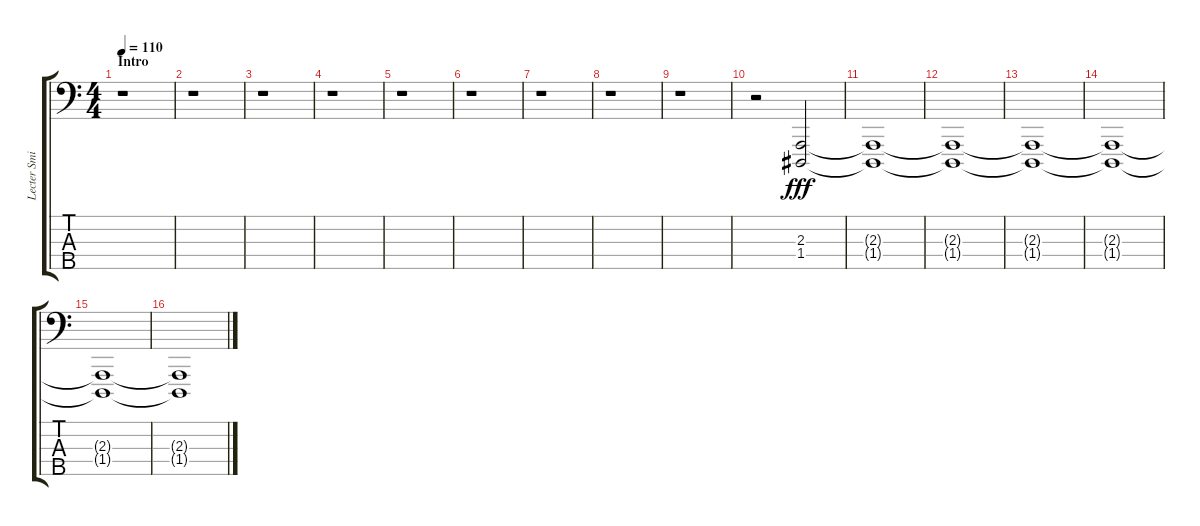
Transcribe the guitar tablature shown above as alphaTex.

\track ("Lecter Smith" "Lecter Smi") {instrument stringensemble1}
\staff {score tabs}
\tuning (F2 C2 G1 D1 A0) {hide}
\ts (4 4)
\section ("" "Intro")
\tempo 110
\clef f4
\ks c
r.1{dy fff instrument stringensemble1} |
r.1 |
r.1 |
r.1 |
r.1 |
r.1 |
r.1 |
r.1 |
r.1 |
r.2 (2.3 1.4).2 |
(2.3{t} 1.4{t}).1 |
(2.3{t} 1.4{t}).1 |
(2.3{t} 1.4{t}).1 |
(2.3{t} 1.4{t}).1 |
(2.3{t} 1.4{t}).1 |
(2.3{t} 1.4{t}).1
